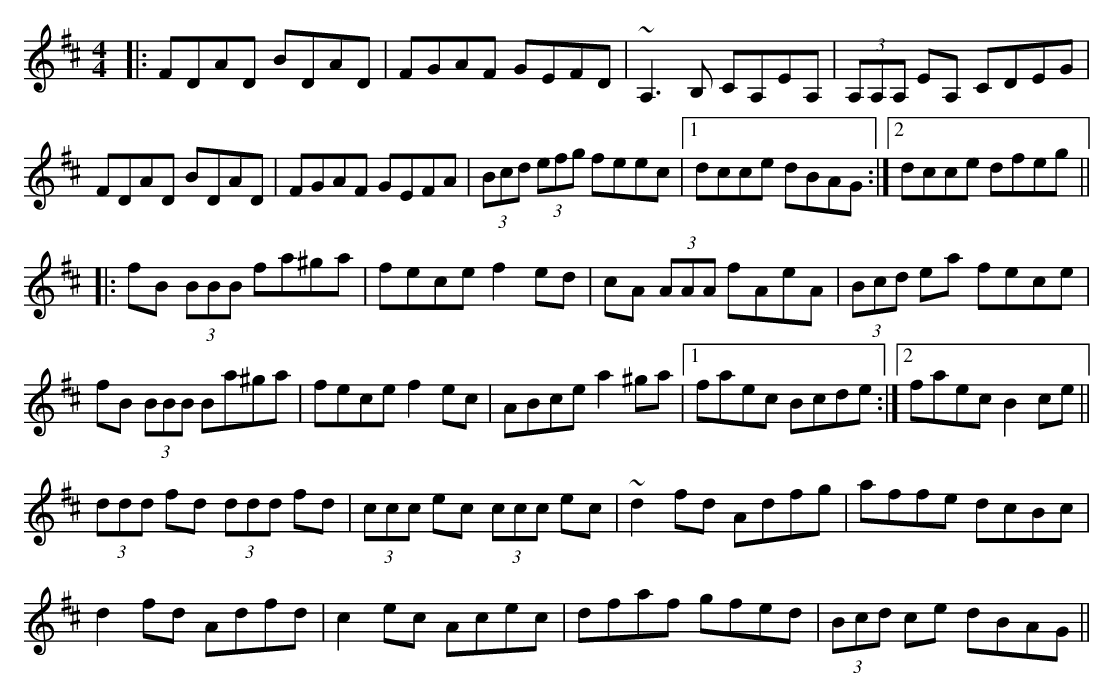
X:1
M:4/4
K:D
|:FDAD BDAD | FGAF GEFD | ~A,3B, CA,EA, | (3A,A,A, EA, CDEG |
FDAD BDAD | FGAF GEFA | (3Bcd (3efg feec |1 dcce dBAG :|2 dcce dfeg ||
|: fB (3BBB fa^ga | fece f2 ed | cA (3AAA fAeA | (3Bcd ea fece |
fB (3BBB Ba^ga | fece f2 ec | ABce a2 ^ga |1 faec Bcde :|2 faec B2 ce ||
(3ddd fd (3ddd fd | (3ccc ec (3ccc ec | ~d2 fd Adfg | affe dcBc |
d2 fd Adfd | c2 ec Acec |dfaf gfed | (3Bcd ce dBAG ||
